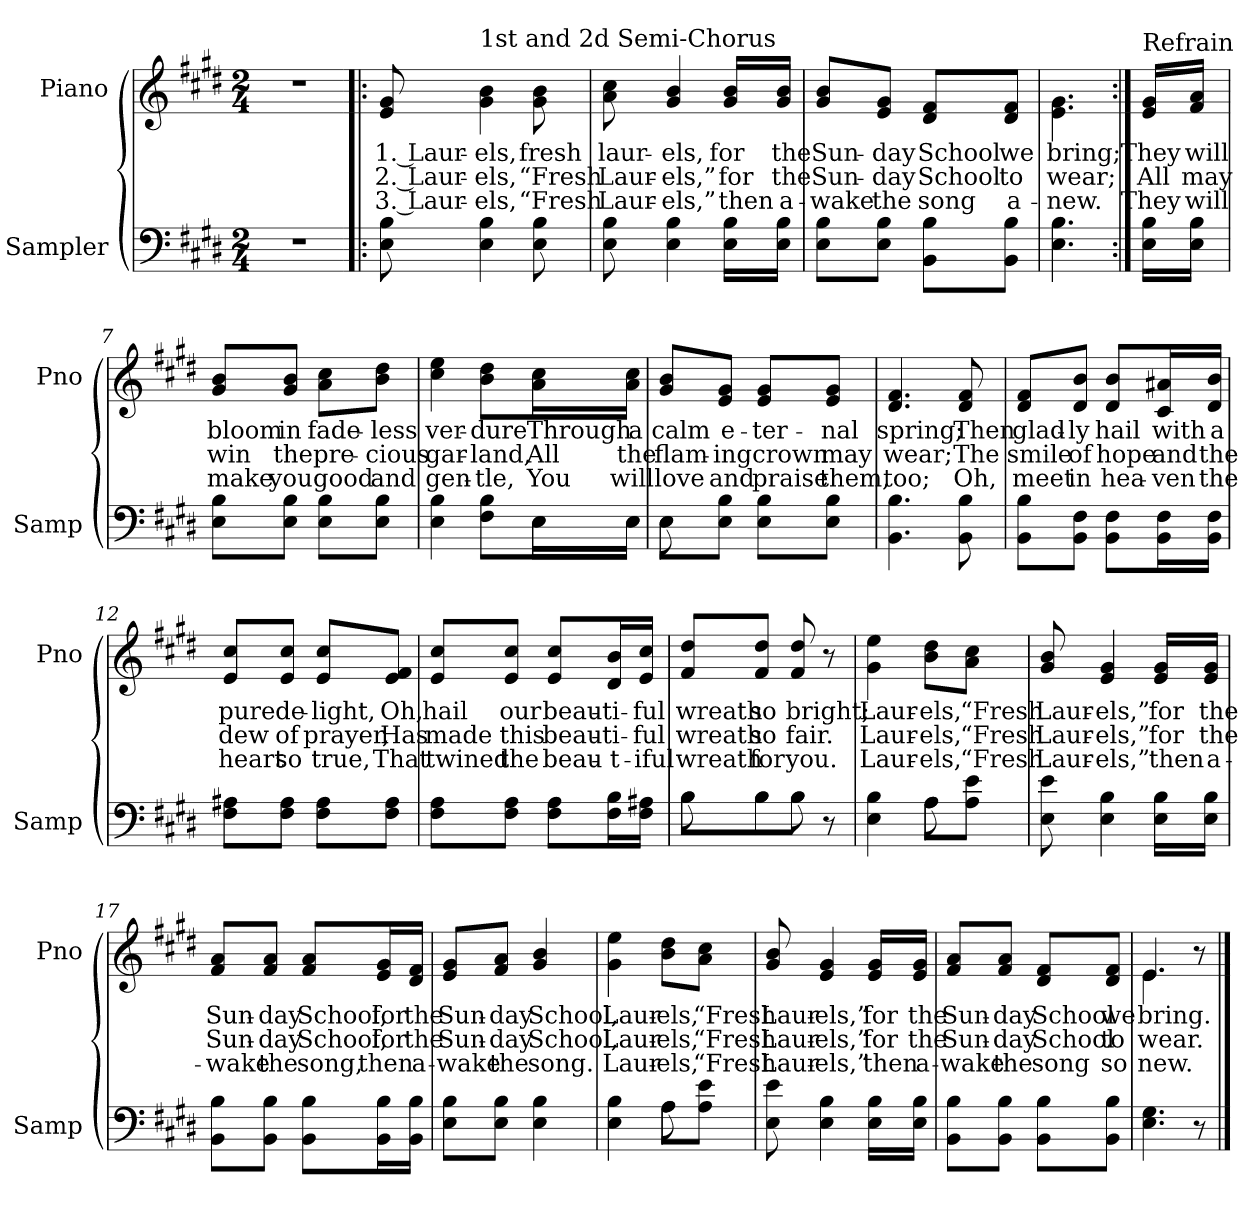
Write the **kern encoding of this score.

**kern	**kern	**text	**text	**text
*part2	*part1	*part1	*part1	*part1
*staff2	*staff1	*staff1	*staff1	*staff1
*I"Sampler	*I"Piano	*	*	*
*I'Samp	*I'Pno	*	*	*
*clefF4	*clefG2	*	*	*
*k[f#c#g#d#]	*k[f#c#g#d#]	*	*	*
*E:	*E:	*	*	*
*M2/4	*M2/4	*	*	*
=1	=1	=1	=1	=1
2r	2r	.	.	.
=2!|:	=2!|:	=2!|:	=2!|:	=2!|:
8E 8B	8e 8g#	1. Laur-	2. Laur-	3. Laur-
!	!LO:TX:t=1st and 2d Semi-Chorus	!	!	!
4E 4B	4g#\ 4b\	-els,	-els,	-els,
8E 8B	8g#\ 8b\	fresh	“Fresh	“Fresh
=3	=3	=3	=3	=3
8E 8B	8a 8cc#	laur-	Laur-	Laur-
4E 4B	4g# 4b	-els,	-els,”	-els,”
16E\ 16B\LL	16g#/ 16b/LL	for	for	then
16E\ 16B\JJ	16g#/ 16b/JJ	the	the	a-
=4	=4	=4	=4	=4
8E\ 8B\L	8g#/ 8b/L	Sun-	Sun-	-wake
8E\ 8B\J	8e/ 8g#/J	-day	-day	the
8BB\ 8B\L	8d#/ 8f#/L	School	School	song
8BB\ 8B\J	8d#/ 8f#/J	we	to	a-
=5	=5	=5	=5	=5
4.E 4.B	4.e\ 4.g#\	bring;	wear;	-new.
=6:|!	=6:|!	=6:|!	=6:|!	=6:|!
!	!LO:TX:t=Refrain	!	!	!
16E\ 16B\LL	16e/ 16g#/LL	They	All	They
16E\ 16B\JJ	16f#/ 16a/JJ	will	may	will
=7	=7	=7	=7	=7
8E\ 8B\L	8g#/ 8b/L	bloom	win	make
8E\ 8B\J	8g#/ 8b/J	in	the	you
8E\ 8B\L	8a\ 8cc#\L	fade-	pre-	good
8E\ 8B\J	8b\ 8dd#\J	-less	-cious	and
=8	=8	=8	=8	=8
*^	*	*	*	*
4E 4B	4.ryy	4cc# 4ee	ver-	gar-	gen-
8F#\ 8B\L	.	8b\ 8dd#\L	-dure	-land,	-tle,
16E\L	16E\LL	16a\ 16cc#\L	Through	All	You
16E\JJ	16E\JJ	16a\ 16cc#\JJ	a	the	will
=9	=9	=9	=9	=9	=9
8E\L	8E	8g#/ 8b/L	calm	flam-	love
8E\ 8B\J	4.ryy	8e/ 8g#/J	e-	-ing	and
8E\ 8B\L	.	8e/ 8g#/L	-ter-	crown	praise
8E\ 8B\J	.	8e/ 8g#/J	-nal	may	them,
*v	*v	*	*	*	*
=10	=10	=10	=10	=10
4.BB 4.B	4.d# 4.f#	spring;	wear;	too;
8BB 8B	8d# 8f#	Then	The	Oh,
=11	=11	=11	=11	=11
8BB\ 8B\L	8d#/ 8f#/L	glad-	smile	meet
8BB\ 8F#\J	8d#/ 8b/J	-ly	of	in
8BB\ 8F#\L	8d#/ 8b/L	hail	hope	hea-
16BB\ 16F#\L	16c#/ 16a#X/L	with	and	-ven
16BB\ 16F#\JJ	16d#/ 16b/JJ	a	the	the
=12	=12	=12	=12	=12
8F#\ 8A#X\L	8e/ 8cc#/L	pure	dew	heart
8F#\ 8A#\J	8e/ 8cc#/J	de-	of	so
8F#\ 8A#\L	8e/ 8cc#/L	-light,	prayer,	true,
8F#\ 8A#\J	8e/ 8f#/J	Oh,	Has	That
=13	=13	=13	=13	=13
8F#\ 8A\L	8e/ 8cc#/L	hail	made	twined
8F#\ 8A\J	8e/ 8cc#/J	our	this	the
8F#\ 8A\L	8e/ 8cc#/L	beau-	beau-	beau-
16F#\ 16B\L	16d#/ 16b/L	-ti-	-ti-	-t-
16F#\ 16A#X\JJ	16e/ 16cc#/JJ	-ful	-ful	-iful
=14	=14	=14	=14	=14
*^	*	*	*	*
8B\L	8B	8f#/ 8dd#/L	wreath	wreath	wreath
8B\J	8B\L	8f#/ 8dd#/J	so	so	for
8B\	8B\J	8f# 8dd#	bright;	fair.	you.
8r	8ryy	8r	.	.	.
=15	=15	=15	=15	=15	=15
4E 4B	4ryy	4g# 4ee	Laur-	Laur-	Laur-
8A\L	8A	8b\ 8dd#\L	-els,	-els,	-els,
8A\ 8e\J	8ryy	8a\ 8cc#\J	“Fresh	“Fresh	“Fresh
*v	*v	*	*	*	*
=16	=16	=16	=16	=16
8E 8e	8g# 8b	Laur-	Laur-	Laur-
4E 4B	4e 4g#	-els,”	-els,”	-els,”
16E\ 16B\LL	16e/ 16g#/LL	for	for	then
16E\ 16B\JJ	16e/ 16g#/JJ	the	the	a-
=17	=17	=17	=17	=17
8BB\ 8B\L	8f#/ 8a/L	Sun-	Sun-	-wake
8BB\ 8B\J	8f#/ 8a/J	-day	-day	the
8BB\ 8B\L	8f#/ 8a/L	School,	School,	song,
16BB\ 16B\L	16e/ 16g#/L	for	for	then
16BB\ 16B\JJ	16d#/ 16f#/JJ	the	the	a-
=18	=18	=18	=18	=18
8E\ 8B\L	8e/ 8g#/L	Sun-	Sun-	-wake
8E\ 8B\J	8f#/ 8a/J	-day	-day	the
4E 4B	4g# 4b	School,	School,	song.
=19	=19	=19	=19	=19
*^	*	*	*	*
4E 4B	4ryy	4g# 4ee	Laur-	Laur-	Laur-
8A\L	8A	8b\ 8dd#\L	-els,	-els,	-els,
8A\ 8e\J	8ryy	8a\ 8cc#\J	“Fresh	“Fresh	“Fresh
*v	*v	*	*	*	*
=20	=20	=20	=20	=20
8E 8e	8g# 8b	Laur-	Laur-	Laur-
4E 4B	4e 4g#	-els,”	-els,”	-els,”
16E\ 16B\LL	16e/ 16g#/LL	for	for	then
16E\ 16B\JJ	16e/ 16g#/JJ	the	the	a-
=21	=21	=21	=21	=21
8BB\ 8B\L	8f#/ 8a/L	Sun-	Sun-	-wake
8BB\ 8B\J	8f#/ 8a/J	-day	-day	the
8BB\ 8B\L	8d#/ 8f#/L	School	School	song
8BB\ 8B\J	8d#/ 8f#/J	we	to	so
=22	=22	=22	=22	=22
*	*^	*	*	*
4.E 4.G#	4.e/	4.e	bring.	wear.	new.
8r	8r	8ryy	.	.	.
*	*v	*v	*	*	*
==	==	==	==	==
*-	*-	*-	*-	*-
